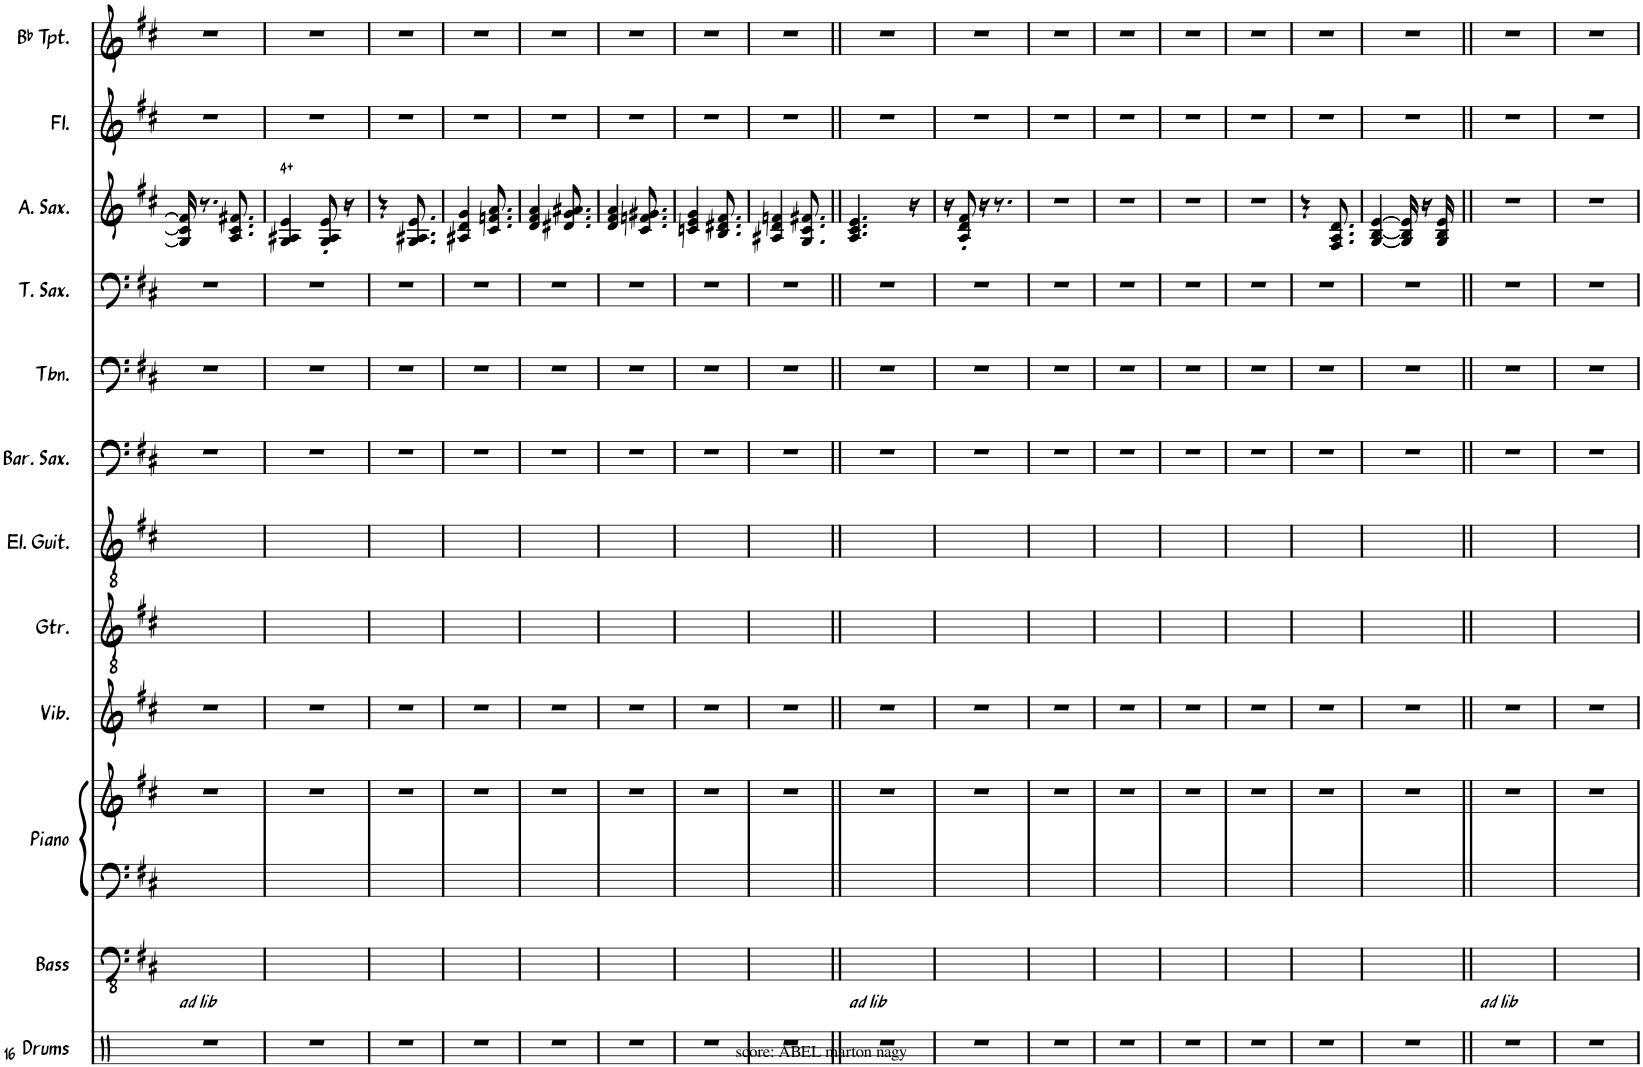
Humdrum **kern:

**kern	**kern	**harte	**kern	**kern	**harte	**kern	**kern	**harte	**kern	**harte	**kern	**kern	**kern	**kern	**kern	**kern
*part12	*part11	*part11	*part10	*part10	*part10	*part9	*part8	*part8	*part7	*part7	*part6	*part5	*part4	*part3	*part2	*part1
*staff13	*staff12	*	*staff11	*staff10	*	*staff9	*staff8	*	*staff7	*	*staff6	*staff5	*staff4	*staff3	*staff2	*staff1
*I"Drums	*I"Bass	*	*I"Piano	*	*	*I"Vibraphone	*I"Guitar	*	*I"Electric Guitar	*	*I"Baritone Saxophone	*I"Trombone	*I"Tenor Saxophone	*I"Alto Saxophone	*I"Flute	*I"Bb Trumpet
*I'Drums	*I'Bass	*	*I'Piano	*	*	*I'Vib.	*I'Gtr.	*	*I'El. Guit.	*	*I'Bar. Sax.	*I'Tbn.	*I'T. Sax.	*I'A. Sax.	*I'Fl.	*I'Bb Tpt.
!!LO:PB:g=z
*clefX	*clefFv4	*	*clefF4	*clefG2	*	*clefG2	*clefGv2	*	*clefGv2	*	*clefF4	*clefF4	*clefF4	*clefG2	*clefG2	*clefG2
*	*	*	*	*	*	*	*	*	*	*	*ITrd12c21	*	*ITrd8c14	*ITrd5c9	*	*ITrd1c2
*k[]	*k[f#c#]	*	*k[f#c#]	*k[f#c#]	*	*k[f#c#]	*k[f#c#]	*	*k[f#c#]	*	*k[f#c#]	*k[f#c#]	*k[f#c#]	*k[f#c#]	*k[f#c#]	*k[f#c#]
*M7/16	*M7/16	*	*M7/16	*M7/16	*	*M7/16	*M7/16	*	*M7/16	*	*M7/16	*M7/16	*M7/16	*M7/16	*M7/16	*M7/16
=86	=86	=86	=86	=86	=86	=86	=86	=86	=86	=86	=86	=86	=86	=86	=86	=86
!	!LO:TX:b:i:t=ad lib	!	!	!	!	!	!	!	!	!	!	!	!	!	!	!
4..r	4DD	D:maj	4D	4..r	D:maj	4..r	8d	D:maj	8d	D:maj	4..r	4..r	4..r	16G/] 16c#/] 16f/]	4..r	4..r
.	.	.	.	.	.	.	.	.	.	.	.	.	.	8.r	.	.
.	.	.	.	.	.	.	8ryy	.	8ryy	.	.	.	.	.	.	.
.	8.FFF#	.	8.FF#	.	.	.	8F#	.	8F#	.	.	.	.	8.A/ 8.c#/ 8.f#X/	.	.
.	.	.	.	.	.	.	16ryy	.	16ryy	.	.	.	.	.	.	.
=87	=87	=87	=87	=87	=87	=87	=87	=87	=87	=87	=87	=87	=87	=87	=87	=87
!	!	!	!	!	!	!	!	!	!	!	!	!	!	!LO:TX:a:t=4+	!	!
4..r	4GGG	.	4GG	4..r	.	4..r	8G	.	8G	.	4..r	4..r	4..r	4G/ 4A#X/ 4e/	4..r	4..r
.	.	.	.	.	.	.	8ryy	.	8ryy	.	.	.	.	.	.	.
.	8.GGG#X	.	8.GG#X	.	.	.	8G#X	.	8G#X	.	.	.	.	8G/' 8A#/' 8e/'	.	.
.	.	.	.	.	.	.	16ryy	.	16ryy	.	.	.	.	16r	.	.
=88	=88	=88	=88	=88	=88	=88	=88	=88	=88	=88	=88	=88	=88	=88	=88	=88
4..r	4AAA	.	4AA	4..r	.	4..r	4A	.	4A	.	4..r	4..r	4..r	4r	4..r	4..r
.	8.BBB	.	8.BB	.	.	.	8.B	.	8.B	.	.	.	.	8.G/ 8.A#X/ 8.e/	.	.
=89	=89	=89	=89	=89	=89	=89	=89	=89	=89	=89	=89	=89	=89	=89	=89	=89
4..r	4CCn	.	4Cn	4..r	.	4..r	4cn	.	4cn	.	4..r	4..r	4..r	4A#X/ 4d/ 4g/	4..r	4..r
.	8.CC#X	.	8.C#X	.	.	.	8.c#X	.	8.c#X	.	.	.	.	8.c#/ 8.fn/ 8.a/	.	.
=90	=90	=90	=90	=90	=90	=90	=90	=90	=90	=90	=90	=90	=90	=90	=90	=90
4..r	4DD	.	4D	4..r	.	4..r	4d	.	4d	.	4..r	4..r	4..r	4d/ 4f#/ 4a/	4..r	4..r
.	8.FFF#	.	8.FF#	.	.	.	8.F#	.	8.F#	.	.	.	.	8.d#X/ 8.g/ 8.a#X/	.	.
=91	=91	=91	=91	=91	=91	=91	=91	=91	=91	=91	=91	=91	=91	=91	=91	=91
4..r	4GGG	.	4GG	4..r	.	4..r	4G	.	4G	.	4..r	4..r	4..r	4d/ 4f#/ 4a/	4..r	4..r
.	8.GGG#X	.	8.GG#X	.	.	.	8.G#X	.	8.G#X	.	.	.	.	8.c#/ 8.fn/ 8.g#X/	.	.
=92	=92	=92	=92	=92	=92	=92	=92	=92	=92	=92	=92	=92	=92	=92	=92	=92
4..r	4AAA	.	4AA	4..r	.	4..r	4A	.	4A	.	4..r	4..r	4..r	4cn/ 4e/ 4g/	4..r	4..r
.	8.BBB	.	8.BB	.	.	.	8.B	.	8.B	.	.	.	.	8.B/ 8.d#X/ 8.f#/	.	.
=93	=93	=93	=93	=93	=93	=93	=93	=93	=93	=93	=93	=93	=93	=93	=93	=93
4..r	4CCn	.	4Cn	4..r	.	4..r	4cn	.	4cn	.	4..r	4..r	4..r	4A#X/ 4d/ 4fn/	4..r	4..r
.	8.CC#X	.	8.C#X	.	.	.	8.c#X	.	8.c#X	.	.	.	.	8.G/ 8.c#/ 8.f#X/	.	.
=94||	=94||	=94||	=94||	=94||	=94||	=94||	=94||	=94||	=94||	=94||	=94||	=94||	=94||	=94||	=94||	=94||
!	!LO:TX:b:i:t=ad lib	!	!	!	!	!	!	!	!	!	!	!	!	!	!	!
4..r	4DD	D:maj	4D	4..r	D:maj	4..r	8d	D:maj	8d	D:maj	4..r	4..r	4..r	4.A/ 4.c#/ 4.e/	4..r	4..r
.	.	.	.	.	.	.	8ryy	.	8ryy	.	.	.	.	.	.	.
.	8.FFF#	.	8.FF#	.	.	.	8F#	.	8F#	.	.	.	.	.	.	.
.	.	.	.	.	.	.	16ryy	.	16ryy	.	.	.	.	16r	.	.
=95	=95	=95	=95	=95	=95	=95	=95	=95	=95	=95	=95	=95	=95	=95	=95	=95
4..r	4GGG	.	4GG	4..r	.	4..r	8G	.	8G	.	4..r	4..r	4..r	16r	4..r	4..r
.	.	.	.	.	.	.	.	.	.	.	.	.	.	8A/' 8d/' 8f#/'	.	.
.	.	.	.	.	.	.	8ryy	.	8ryy	.	.	.	.	.	.	.
.	.	.	.	.	.	.	.	.	.	.	.	.	.	16r	.	.
.	8.GGG#X	.	8.GG#X	.	.	.	8G#X	.	8G#X	.	.	.	.	8.r	.	.
.	.	.	.	.	.	.	16ryy	.	16ryy	.	.	.	.	.	.	.
=96	=96	=96	=96	=96	=96	=96	=96	=96	=96	=96	=96	=96	=96	=96	=96	=96
4..r	4AAA	.	4AA	4..r	.	4..r	4A	.	4A	.	4..r	4..r	4..r	4..r	4..r	4..r
.	8.BBB	.	8.BB	.	.	.	8.B	.	8.B	.	.	.	.	.	.	.
=97	=97	=97	=97	=97	=97	=97	=97	=97	=97	=97	=97	=97	=97	=97	=97	=97
4..r	4CCn	.	4Cn	4..r	.	4..r	4cn	.	4cn	.	4..r	4..r	4..r	4..r	4..r	4..r
.	8.CC#X	.	8.C#X	.	.	.	8.c#X	.	8.c#X	.	.	.	.	.	.	.
=98	=98	=98	=98	=98	=98	=98	=98	=98	=98	=98	=98	=98	=98	=98	=98	=98
4..r	4DD	.	4D	4..r	.	4..r	4d	.	4d	.	4..r	4..r	4..r	4..r	4..r	4..r
.	8.FFF#	.	8.FF#	.	.	.	8.F#	.	8.F#	.	.	.	.	.	.	.
=99	=99	=99	=99	=99	=99	=99	=99	=99	=99	=99	=99	=99	=99	=99	=99	=99
4..r	4GGG	.	4GG	4..r	.	4..r	4G	.	4G	.	4..r	4..r	4..r	4..r	4..r	4..r
.	8.GGG#X	.	8.GG#X	.	.	.	8.G#X	.	8.G#X	.	.	.	.	.	.	.
=100	=100	=100	=100	=100	=100	=100	=100	=100	=100	=100	=100	=100	=100	=100	=100	=100
4..r	4AAA	.	4AA	4..r	.	4..r	4A	.	4A	.	4..r	4..r	4..r	4r	4..r	4..r
.	8.BBB	.	8.BB	.	.	.	8.B	.	8.B	.	.	.	.	8.F#/ 8.A/ 8.d/	.	.
=101	=101	=101	=101	=101	=101	=101	=101	=101	=101	=101	=101	=101	=101	=101	=101	=101
4..r	4CCn	.	4Cn	4..r	.	4..r	4cn	.	4cn	.	4..r	4..r	4..r	[4G/ [4B/ [4e/	4..r	4..r
.	8.CC#X	.	8.C#X	.	.	.	8.c#X	.	8.c#X	.	.	.	.	16G/] 16B/] 16e/]	.	.
.	.	.	.	.	.	.	.	.	.	.	.	.	.	16r	.	.
.	.	.	.	.	.	.	.	.	.	.	.	.	.	16G/ 16B/ 16e/	.	.
=102||	=102||	=102||	=102||	=102||	=102||	=102||	=102||	=102||	=102||	=102||	=102||	=102||	=102||	=102||	=102||	=102||
!	!LO:TX:b:i:t=ad lib	!	!	!	!	!	!	!	!	!	!	!	!	!	!	!
4..r	4DD	D:maj	4D	4..r	D:maj	4..r	8d	D:maj	8d	D:maj	4..r	4..r	4..r	4..r	4..r	4..r
.	.	.	.	.	.	.	8ryy	.	8ryy	.	.	.	.	.	.	.
.	8.FFF#	.	8.FF#	.	.	.	8F#	.	8F#	.	.	.	.	.	.	.
.	.	.	.	.	.	.	16ryy	.	16ryy	.	.	.	.	.	.	.
=103	=103	=103	=103	=103	=103	=103	=103	=103	=103	=103	=103	=103	=103	=103	=103	=103
4..r	4GGG	.	4GG	4..r	.	4..r	8G	.	8G	.	4..r	4..r	4..r	4..r	4..r	4..r
.	.	.	.	.	.	.	8ryy	.	8ryy	.	.	.	.	.	.	.
.	8.GGG#X	.	8.GG#X	.	.	.	8G#X	.	8G#X	.	.	.	.	.	.	.
.	.	.	.	.	.	.	16ryy	.	16ryy	.	.	.	.	.	.	.
=	=	=	=	=	=	=	=	=	=	=	=	=	=	=	=	=
*-	*-	*-	*-	*-	*-	*-	*-	*-	*-	*-	*-	*-	*-	*-	*-	*-
